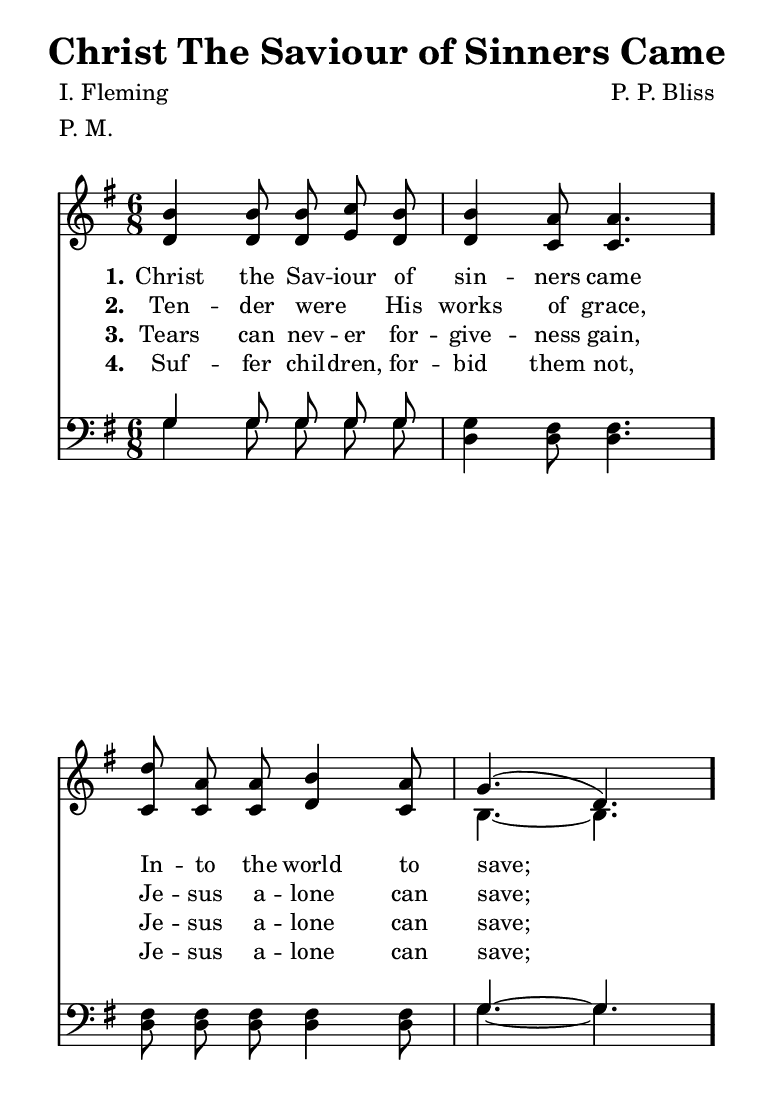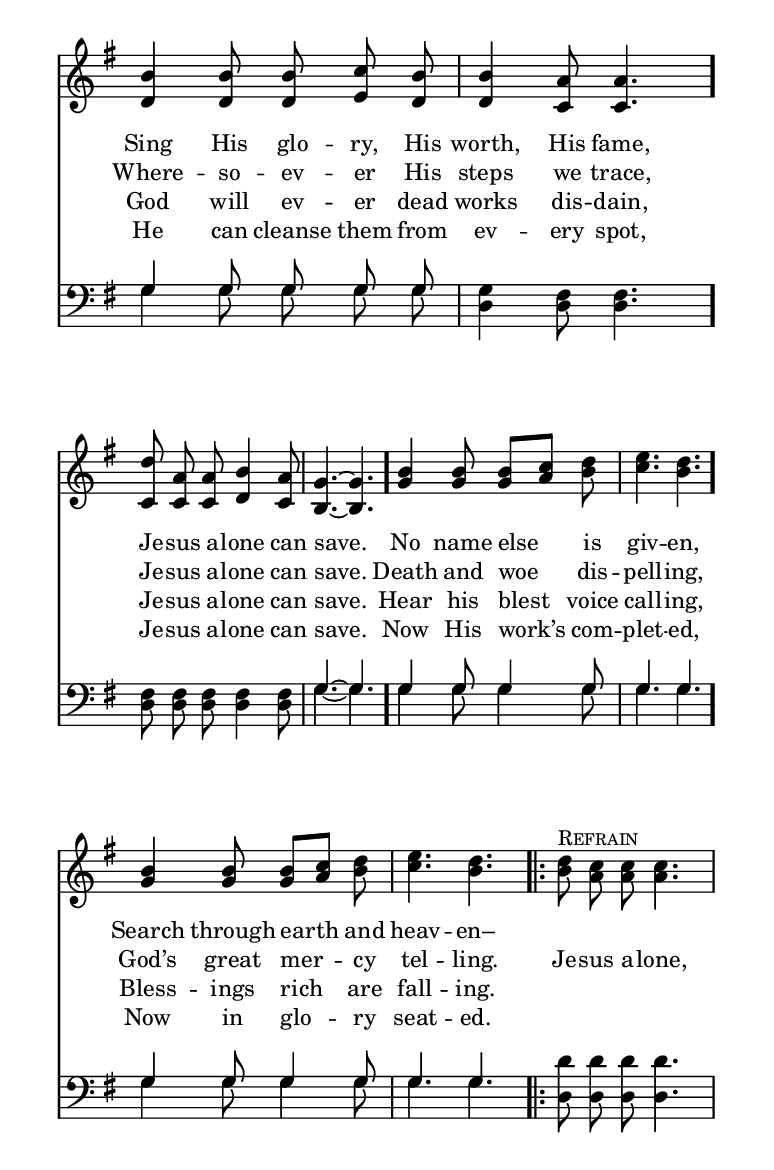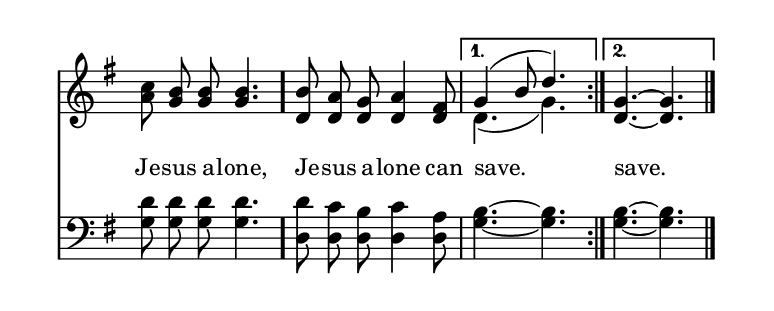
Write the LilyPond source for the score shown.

\include "common/global.ily"
\paper {
  \include "common/paper.ily"
  %systems-per-page = ##f
  %page-count = #(cond (is-eogsized 2) (#t #f))
}

\header{
  hymnnumber = "332"
  title = "Christ The Saviour of Sinners Came"
  tunename = "Wonderful Words of Life"
  meter = "P. M."
  poet = "I. Fleming"
  composer = "P. P. Bliss"
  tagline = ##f
}

global = {
  \include "common/overrides.ily"
  \override Staff.TimeSignature.style = #'numbered
  \time 6/8
  \override Score.MetronomeMark.transparent = ##t % hide all fermata changes too
  \tempo 4=80
  \key g \major
  \autoBeamOff
}

patternA = { c4 c8 c c c | c4 c8 c4. }
patternB = { c8 c c c4 c8 | c4. c }
patternC = { c4 c8 c8[ c] c | c4. c }
patternD = { c4 c8 c4 c8 | c4. c }
patternE = { c8 c c c4. }
patternF = { c8 c c c4 c8 }

notesSoprano = {
\global
\relative c'' {

  \changePitch \patternA { b b b c b | b a a }
  \changePitch \patternB { d a a b a | g( d) }
  \changePitch \patternA { b' b b c b | b a a }
  \changePitch \patternB { d a a b a | g ~ g }
  \changePitch \patternC { b b b c d | e d }
  \changePitch \patternC { b b b c d | e d } \bar ".|:-||"

  \repeat volta 2 {
    \changePitch \patternE { d^\markup { \small \caps "Refrain" } c c c | c b b b }
    \changePitch \patternF { b a g a fis | }
  } \alternative {
    { g4( b8 d4.) }
    { g,4. ~ g }
  }

  \bar "|."

}
}

notesAlto = {
\global
\relative e' {

  \changePitch \patternA { d d d e d | d c c }
  \changePitch \patternB { c c c d c | b ~ b }
  \changePitch \patternA { d d d e d | d c c }
  \changePitch \patternB { c c c d c | b ~ b }
  \changePitch \patternC { g' g g a b | c b }
  \changePitch \patternC { g g g a b | c b }

  \repeat volta 2 {
    \changePitch \patternE { b a a a | a g g g }
    \changePitch \patternF { d d d d d | }
  } \alternative {
    { d4.( g) }
    { d4. ~ d }
  }

}
}

notesTenor = {
\global
\relative a {

  \changePitch \patternA { g g g g g | g fis fis }
  \changePitch \patternB { fis fis fis fis fis | g ~ g }
  \changePitch \patternA { g g g g g | g fis fis }
  \changePitch \patternB { fis fis fis fis fis | g ~ g }
  \changePitch \patternD { g g g g | g g }
  \changePitch \patternD { g g g g | g g }

  \repeat volta 2 {
    \changePitch \patternE { d' d d d | d d d d }
    \changePitch \patternF { d c b c a | }
  } \alternative {
    { b4. ~ b }
    { b4. ~ b }
  }

}
}

notesBass = {
\global
\relative f {

  \changePitch \patternA { g g g g g | d d d }
  \changePitch \patternB { d d d d d | g ~ g }
  \changePitch \patternA { g g g g g | d d d }
  \changePitch \patternB { d d d d d | g ~ g }
  \changePitch \patternD { g g g g | g g }
  \changePitch \patternD { g g g g | g g }

  \repeat volta 2 {
    \changePitch \patternE { d d d d | g g g g }
    \changePitch \patternF { d d d d d | }
  } \alternative {
    { g4. ~ g }
    { g4. ~ g }
  }

}
}

Refrain = \lyricmode {

Je -- sus a -- lone, Je -- sus a -- lone, \bar "."
Je -- sus a -- lone can save.
%{HIDE>%} save. %{<HIDE%}

}

wordsA = \lyricmode {
\set stanza = "1."

Christ the Sav -- iour of sin -- ners came \bar "." % original does not have line-end bars
In -- to the world to save; \bar "."
Sing His glo -- ry, His worth, His fame, \bar "."
Je -- sus a -- lone can save. \bar "."
No name else is giv -- en, \bar "."
Search through earth and heav -- en–

}

wordsB = \lyricmode {
\set stanza = "2."

Ten -- der were _ His works of grace,
Je -- sus a -- lone can save;
Where -- so -- ev -- er His steps we trace,
Je -- sus a -- lone can save.
Death and woe dis -- pell -- ing,
God’s great mer -- cy tel -- ling.

\Refrain

}

wordsC = \lyricmode {
\set stanza = "3."

Tears can nev -- er for -- give -- ness gain,
Je -- sus a -- lone can save;
God will ev -- er dead works dis -- dain,
Je -- sus a -- lone can save.
Hear his blest voice call -- ing,
Bless -- ings rich are fall -- ing.

}

wordsD = \lyricmode {
\set stanza = "4."

Suf -- fer chil -- dren, for -- bid them not,
Je -- sus a -- lone can save;
He can cleanse them from ev -- ery spot,
Je -- sus a -- lone can save.
Now His work’s com -- plet -- ed,
Now in glo -- ry seat -- ed.

}

music = \context ChoirStaff <<
    \context Staff = upper <<
      \set Staff.autoBeaming = ##f
      \set ChoirStaff.systemStartDelimiter = #'SystemStartBar
      \set ChoirStaff.printPartCombineTexts = ##f
      \partcombine #'(2 . 9) \notesSoprano \notesAlto
      \context NullVoice = sopranos { \voiceOne << \notesSoprano >> }
      \context NullVoice = altos { \voiceTwo << \notesAlto >> }
      \context Lyrics = one   \lyricsto sopranos \wordsA
      \context Lyrics = two   \lyricsto sopranos \wordsB
      \context Lyrics = three \lyricsto sopranos \wordsC
      \context Lyrics = four  \lyricsto sopranos \wordsD
    >>
    \context Staff = men <<
      \set Staff.autoBeaming = ##f
      \clef bass
      \set ChoirStaff.printPartCombineTexts = ##f
      \partcombine #'(2 . 9) \notesTenor \notesBass
      \context NullVoice = tenors { \voiceOne << \notesTenor >> }
      \context NullVoice = basses { \voiceTwo << \notesBass >> }
    >>
  >>

\score {
  \music
  \layout {
    \include "common/layout.ily"
  }
}

\score {
  \unfoldRepeats \music
  \midi{
    \include "common/midi.ily"
  }
}

\version "2.19.49"  % necessary for upgrading to future LilyPond versions.

% vi:set et ts=2 sw=2 ai nocindent syntax=lilypond:
